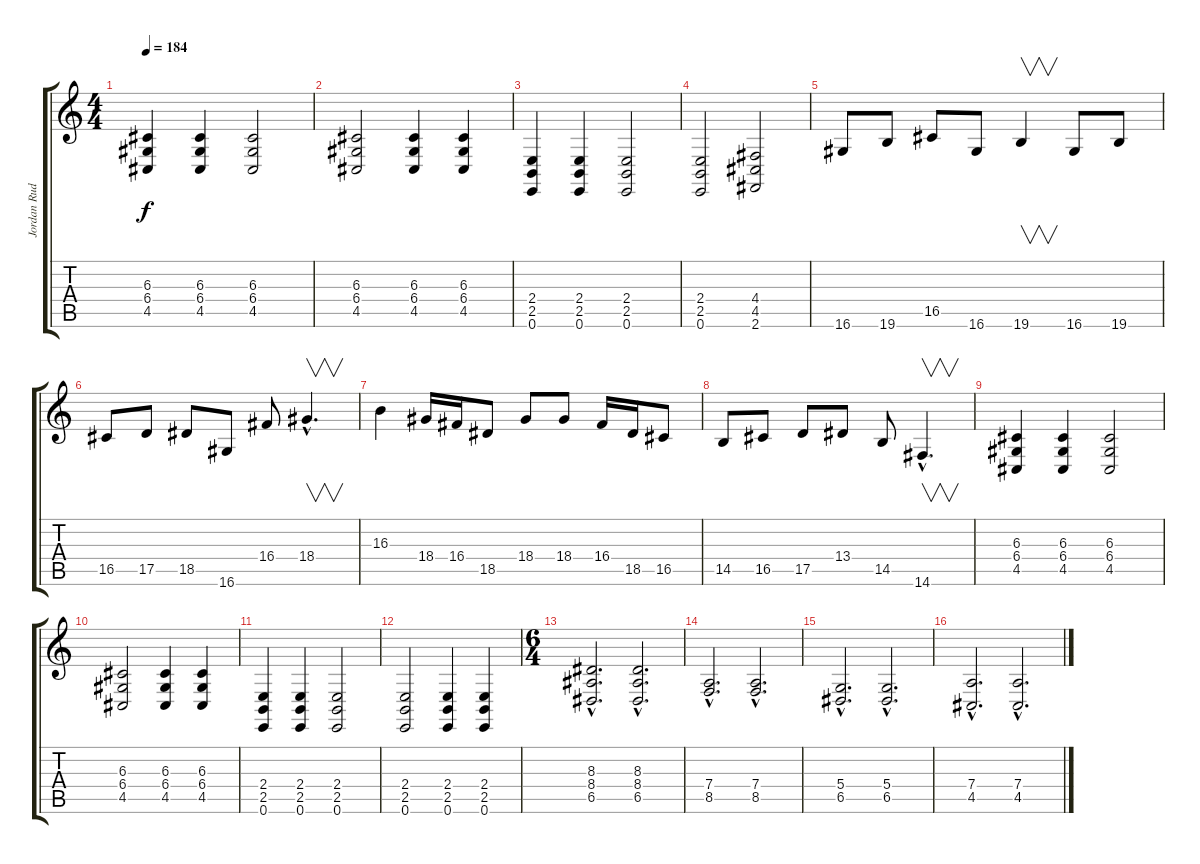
\track ("Jordan Rudess - Keyboard" "Jordan Rud") {instrument stringensemble1}
\staff {score tabs}
\tuning (E4 B3 G3 D3 A2 E2) {hide}
\ts (4 4)
\tempo 184
\clef g2
\ks c
(6.3 6.4 4.5).4{dy f} (6.3 6.4 4.5).4 (6.3 6.4 4.5).2 |
(6.3 6.4 4.5).2 (6.3 6.4 4.5).4 (6.3 6.4 4.5).4 |
(2.4 2.5 0.6).4 (2.4 2.5 0.6).4 (2.4 2.5 0.6).2 |
(2.4 2.5 0.6).2 (4.4 4.5 2.6).2 |
16.6.8 19.6.8 16.5.8 16.6.8 19.6.4{v} 16.6.8 19.6.8 |
16.5.8 17.5.8 18.5.8 16.6.8 16.4.8 18.4{hac}.4{v d} |
16.3.4 18.4.16 16.4.16 18.5.8 18.4.8 18.4.8 16.4.16 18.5.16 16.5.8 |
14.5.8 16.5.8 17.5.8 13.4.8 14.5.8 14.6{hac}.4{v d} |
(6.3 6.4 4.5).4 (6.3 6.4 4.5).4 (6.3 6.4 4.5).2 |
(6.3 6.4 4.5).2 (6.3 6.4 4.5).4 (6.3 6.4 4.5).4 |
(2.4 2.5 0.6).4 (2.4 2.5 0.6).4 (2.4 2.5 0.6).2 |
(2.4 2.5 0.6).2 (2.4 2.5 0.6).4 (2.4 2.5 0.6).4 |
\ts (6 4)
(8.3{hac} 8.4{hac} 6.5{hac}).2{d} (8.3{hac} 8.4{hac} 6.5{hac}).2{d} |
(7.4{hac} 8.5{hac}).2{d} (7.4{hac} 8.5{hac}).2{d} |
(5.4{hac} 6.5{hac}).2{d} (5.4{hac} 6.5{hac}).2{d} |
(7.4{hac} 4.5{hac}).2{d} (7.4{hac} 4.5{hac}).2{d}
